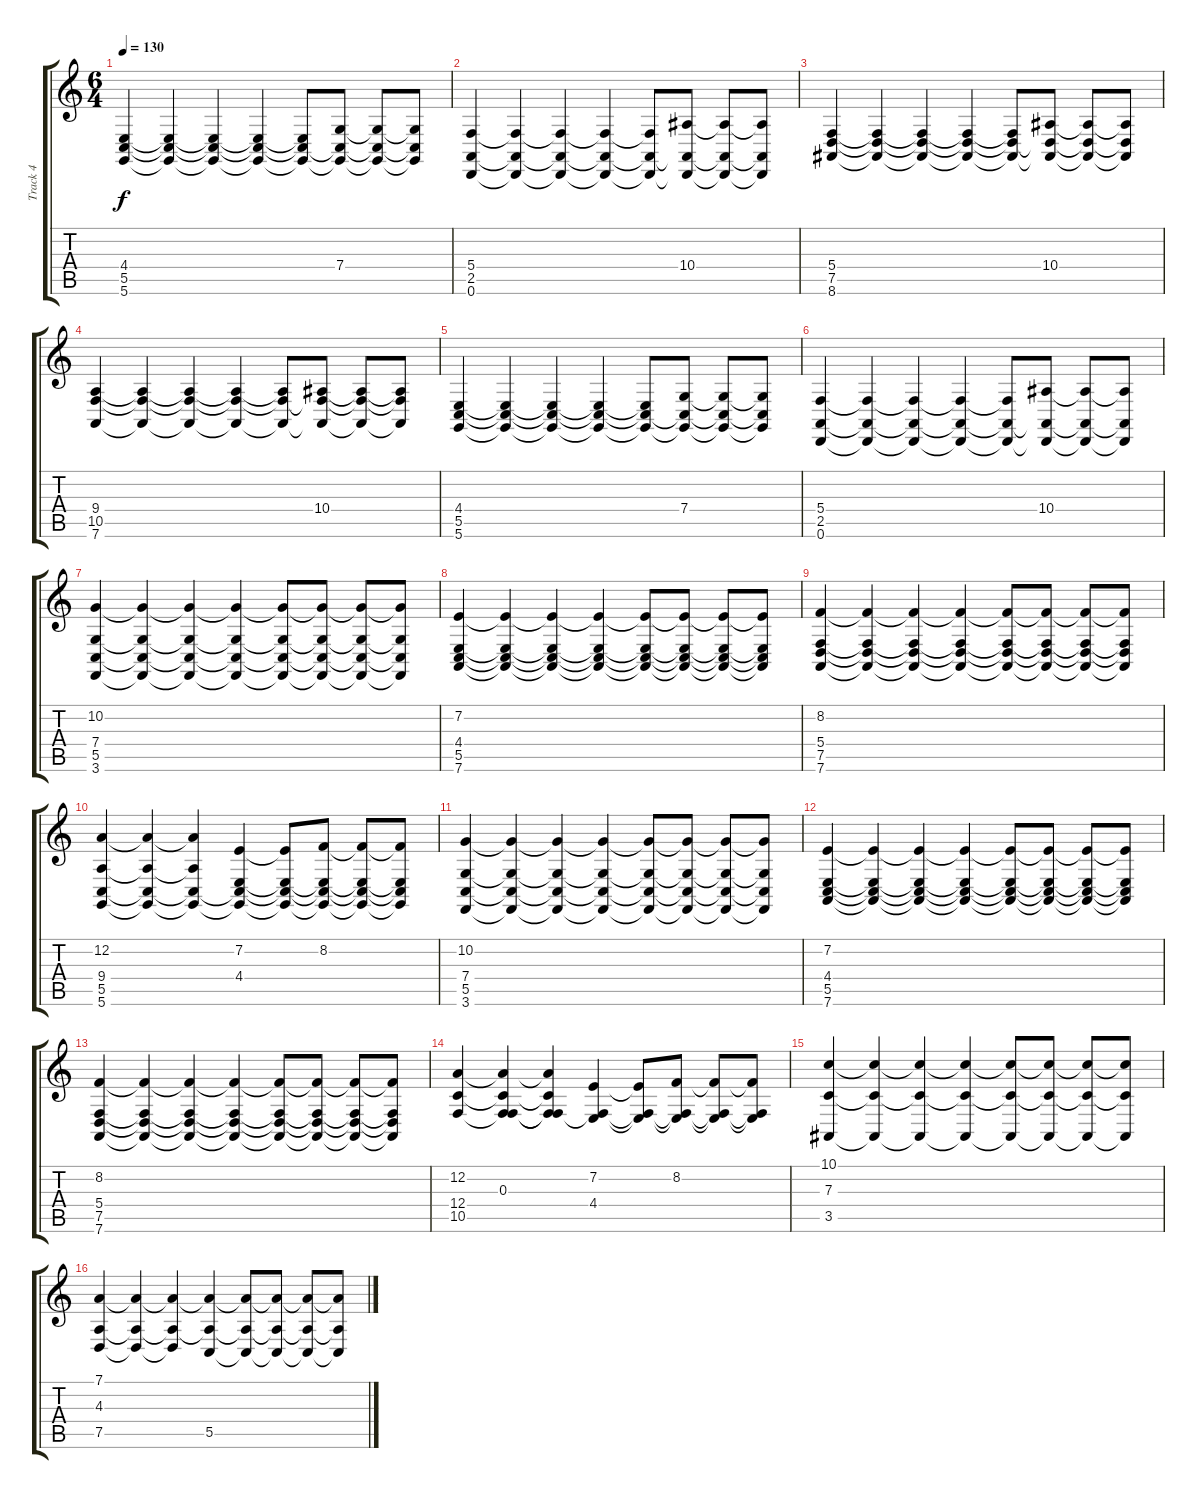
\track ("Track 4" "Track 4") {instrument stringensemble1}
\staff {score tabs}
\tuning (D4 A3 F3 C3 G2 D2) {hide}
\ts (6 4)
\tempo 130
\clef g2
\ks c
(4.4 5.5 5.6).4{dy f} (4.4{t} 5.5{t} 5.6{t}).4 (4.4{t} 5.5{t} 5.6{t}).4 (4.4{t} 5.5{t} 5.6{t}).4 (4.4{t} 5.5{t} 5.6{t}).8 (7.4 5.5{t} 5.6{t}).8 (7.4{t} 5.5{t} 5.6{t}).8 (7.4{t} 5.5{t} 5.6{t}).8 |
(5.4 2.5 0.6).4 (5.4{t} 2.5{t} 0.6{t}).4 (5.4{t} 2.5{t} 0.6{t}).4 (5.4{t} 2.5{t} 0.6{t}).4 (5.4{t} 2.5{t} 0.6{t}).8 (10.4 2.5{t} 0.6{t}).8 (10.4{t} 2.5{t} 0.6{t}).8 (10.4{t} 2.5{t} 0.6{t}).8 |
(5.4 7.5 8.6).4 (5.4{t} 7.5{t} 8.6{t}).4 (5.4{t} 7.5{t} 8.6{t}).4 (5.4{t} 7.5{t} 8.6{t}).4 (5.4{t} 7.5{t} 8.6{t}).8 (10.4 7.5{t} 8.6{t}).8 (10.4{t} 7.5{t} 8.6{t}).8 (10.4{t} 7.5{t} 8.6{t}).8 |
(9.4 10.5 7.6).4 (9.4{t} 10.5{t} 7.6{t}).4 (9.4{t} 10.5{t} 7.6{t}).4 (9.4{t} 10.5{t} 7.6{t}).4 (9.4{t} 10.5{t} 7.6{t}).8 (10.4 10.5{t} 7.6{t}).8 (10.4{t} 10.5{t} 7.6{t}).8 (10.4{t} 10.5{t} 7.6{t}).8 |
(4.4 5.5 5.6).4 (4.4{t} 5.5{t} 5.6{t}).4 (4.4{t} 5.5{t} 5.6{t}).4 (4.4{t} 5.5{t} 5.6{t}).4 (4.4{t} 5.5{t} 5.6{t}).8 (7.4 5.5{t} 5.6{t}).8 (7.4{t} 5.5{t} 5.6{t}).8 (7.4{t} 5.5{t} 5.6{t}).8 |
(5.4 2.5 0.6).4 (5.4{t} 2.5{t} 0.6{t}).4 (5.4{t} 2.5{t} 0.6{t}).4 (5.4{t} 2.5{t} 0.6{t}).4 (5.4{t} 2.5{t} 0.6{t}).8 (10.4 2.5{t} 0.6{t}).8 (10.4{t} 2.5{t} 0.6{t}).8 (10.4{t} 2.5{t} 0.6{t}).8 |
(10.2 7.4 5.5 3.6).4 (10.2{t} 7.4{t} 5.5{t} 3.6{t}).4 (10.2{t} 7.4{t} 5.5{t} 3.6{t}).4 (10.2{t} 7.4{t} 5.5{t} 3.6{t}).4 (10.2{t} 7.4{t} 5.5{t} 3.6{t}).8 (10.2{t} 7.4{t} 5.5{t} 3.6{t}).8 (10.2{t} 7.4{t} 5.5{t} 3.6{t}).8 (10.2{t} 7.4{t} 5.5{t} 3.6{t}).8 |
(7.2 4.4 5.5 7.6).4 (7.2{t} 4.4{t} 5.5{t} 7.6{t}).4 (7.2{t} 4.4{t} 5.5{t} 7.6{t}).4 (7.2{t} 4.4{t} 5.5{t} 7.6{t}).4 (7.2{t} 4.4{t} 5.5{t} 7.6{t}).8 (7.2{t} 4.4{t} 5.5{t} 7.6{t}).8 (7.2{t} 4.4{t} 5.5{t} 7.6{t}).8 (7.2{t} 4.4{t} 5.5{t} 7.6{t}).8 |
(8.2 5.4 7.5 7.6).4 (8.2{t} 5.4{t} 7.5{t} 7.6{t}).4 (8.2{t} 5.4{t} 7.5{t} 7.6{t}).4 (8.2{t} 5.4{t} 7.5{t} 7.6{t}).4 (8.2{t} 5.4{t} 7.5{t} 7.6{t}).8 (8.2{t} 5.4{t} 7.5{t} 7.6{t}).8 (8.2{t} 5.4{t} 7.5{t} 7.6{t}).8 (8.2{t} 5.4{t} 7.5{t} 7.6{t}).8 |
(12.2 9.4 5.5 5.6).4 (12.2{t} 9.4{t} 5.5{t} 5.6{t}).4 (12.2{t} 9.4{t} 5.5{t} 5.6{t}).4 (7.2 4.4 5.5{t} 5.6{t}).4 (7.2{t} 4.4{t} 5.5{t} 5.6{t}).8 (8.2 4.4{t} 5.5{t} 5.6{t}).8 (8.2{t} 4.4{t} 5.5{t} 5.6{t}).8 (8.2{t} 4.4{t} 5.5{t} 5.6{t}).8 |
(10.2 7.4 5.5 3.6).4 (10.2{t} 7.4{t} 5.5{t} 3.6{t}).4 (10.2{t} 7.4{t} 5.5{t} 3.6{t}).4 (10.2{t} 7.4{t} 5.5{t} 3.6{t}).4 (10.2{t} 7.4{t} 5.5{t} 3.6{t}).8 (10.2{t} 7.4{t} 5.5{t} 3.6{t}).8 (10.2{t} 7.4{t} 5.5{t} 3.6{t}).8 (10.2{t} 7.4{t} 5.5{t} 3.6{t}).8 |
(7.2 4.4 5.5 7.6).4 (7.2{t} 4.4{t} 5.5{t} 7.6{t}).4 (7.2{t} 4.4{t} 5.5{t} 7.6{t}).4 (7.2{t} 4.4{t} 5.5{t} 7.6{t}).4 (7.2{t} 4.4{t} 5.5{t} 7.6{t}).8 (7.2{t} 4.4{t} 5.5{t} 7.6{t}).8 (7.2{t} 4.4{t} 5.5{t} 7.6{t}).8 (7.2{t} 4.4{t} 5.5{t} 7.6{t}).8 |
(8.2 5.4 7.5 7.6).4 (8.2{t} 5.4{t} 7.5{t} 7.6{t}).4 (8.2{t} 5.4{t} 7.5{t} 7.6{t}).4 (8.2{t} 5.4{t} 7.5{t} 7.6{t}).4 (8.2{t} 5.4{t} 7.5{t} 7.6{t}).8 (8.2{t} 5.4{t} 7.5{t} 7.6{t}).8 (8.2{t} 5.4{t} 7.5{t} 7.6{t}).8 (8.2{t} 5.4{t} 7.5{t} 7.6{t}).8 |
(12.2 12.4 10.5).4 (12.2{t} 0.3 12.4{t} 10.5{t}).4 (12.2{t} 0.3{t} 12.4{t} 10.5{t}).4 (7.2 4.4 10.5{t}).4 (7.2{t} 4.4{t} 10.5{t}).8 (8.2 4.4{t} 10.5{t}).8 (8.2{t} 4.4{t} 10.5{t}).8 (8.2{t} 4.4{t} 10.5{t}).8 |
(10.1 7.3 3.5).4 (10.1{t} 7.3{t} 3.5{t}).4 (10.1{t} 7.3{t} 3.5{t}).4 (10.1{t} 7.3{t} 3.5{t}).4 (10.1{t} 7.3{t} 3.5{t}).8 (10.1{t} 7.3{t} 3.5{t}).8 (10.1{t} 7.3{t} 3.5{t}).8 (10.1{t} 7.3{t} 3.5{t}).8 |
(7.1 4.3 7.5).4 (7.1{t} 4.3{t} 7.5{t}).4 (7.1{t} 4.3{t} 7.5{t}).4 (7.1{t} 4.3{t} 5.5).4 (7.1{t} 4.3{t} 5.5{t}).8 (7.1{t} 4.3{t} 5.5{t}).8 (7.1{t} 4.3{t} 5.5{t}).8 (7.1{t} 4.3{t} 5.5{t}).8
